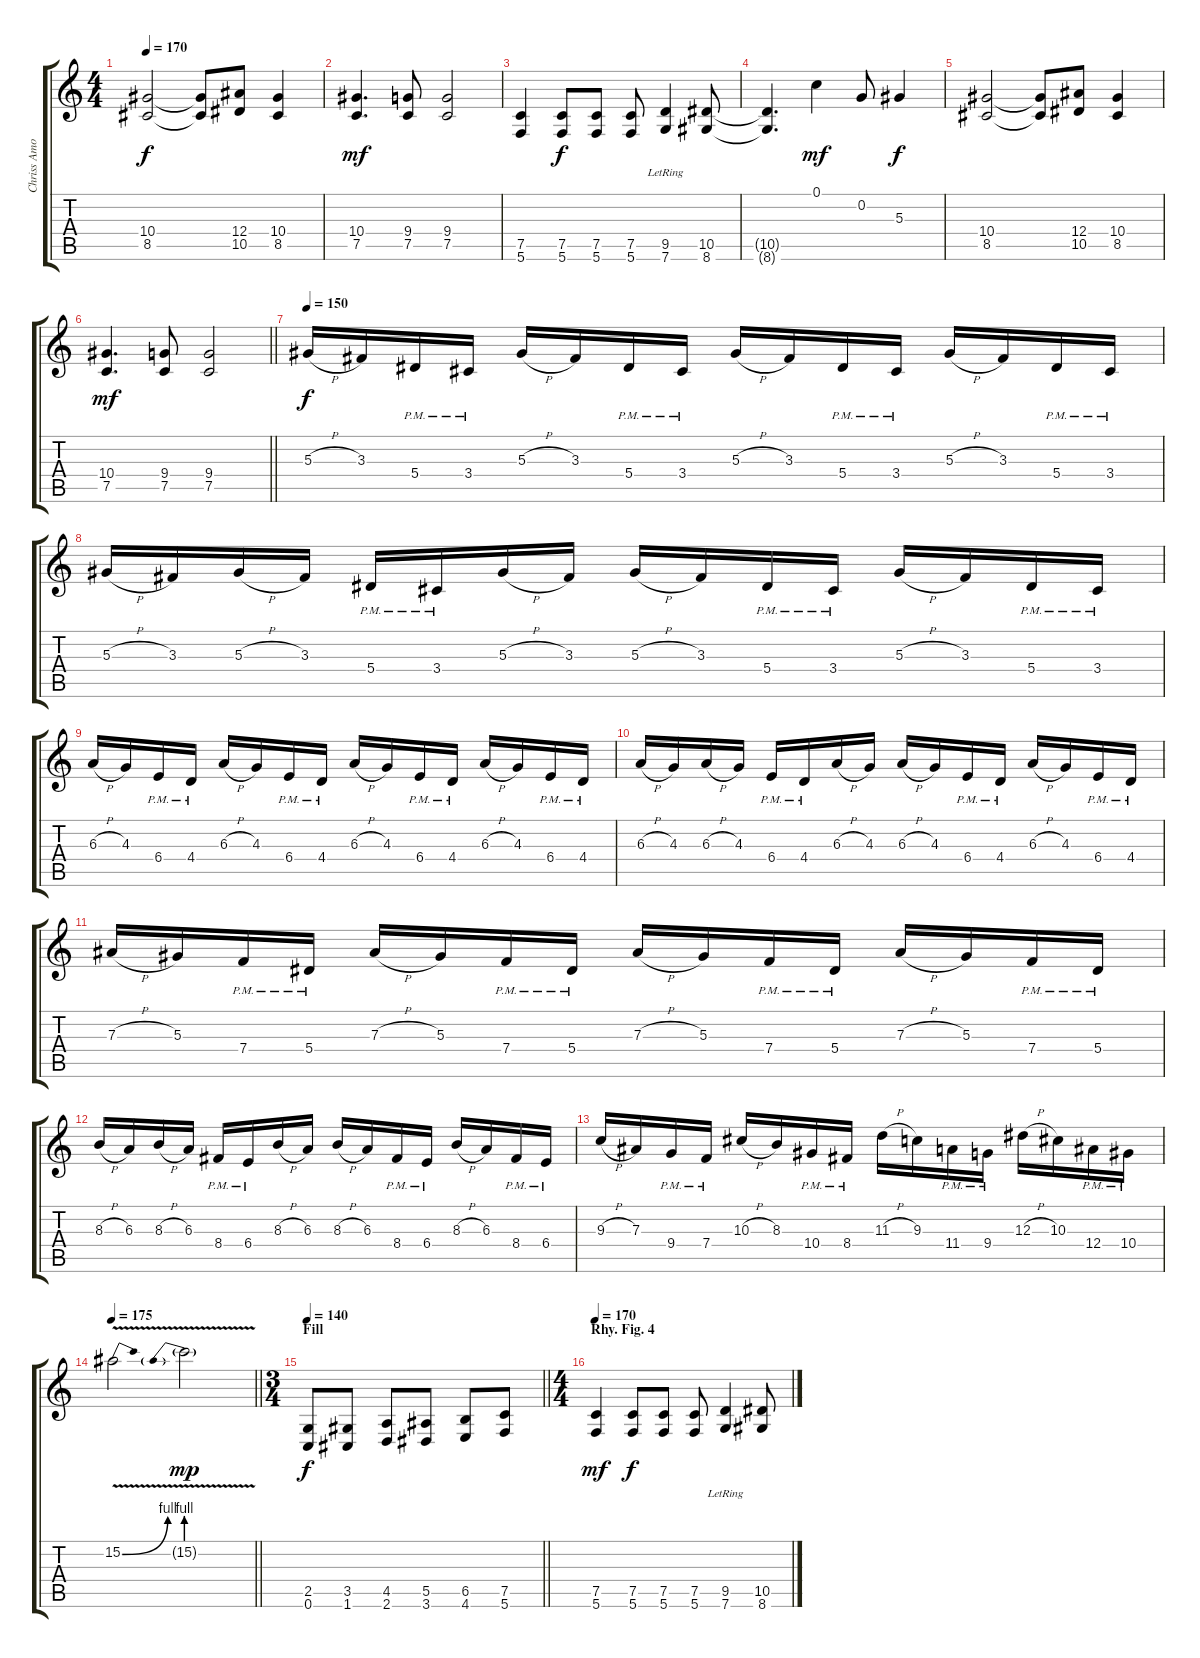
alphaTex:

\track ("Chriss Amott" "Chriss Amo") {instrument distortionguitar}
\staff {score tabs}
\tuning (C4 G3 Eb3 Bb2 F2 C2) {hide}
\ts (4 4)
\tempo 170
\clef g2
\ks c
(10.4 8.5).2{dy f} (10.4{t} 8.5{t}).8 (12.4 10.5).8 (10.4 8.5).4 |
(10.4 7.5).4{d dy mf} (9.4 7.5).8 (9.4 7.5).2 |
(7.5 5.6).4 (7.5 5.6).8{dy f} (7.5 5.6).8 (7.5 5.6).8 (9.5{lr} 7.6{lr}).4 (10.5 8.6).8 |
(10.5{t} 8.6{t}).4{d} 0.1.4{dy mf} 0.2.8 5.3.4{dy f} |
(10.4 8.5).2 (10.4{t} 8.5{t}).8 (12.4 10.5).8 (10.4 8.5).4 |
\barLineRight lightlight
(10.4 7.5).4{d dy mf} (9.4 7.5).8 (9.4 7.5).2 |
\tempo 150
5.3{h}.16{dy f} 3.3.16 5.4{pm}.16 3.4{pm}.16 5.3{h}.16 3.3.16 5.4{pm}.16 3.4{pm}.16 5.3{h}.16 3.3.16 5.4{pm}.16 3.4{pm}.16 5.3{h}.16 3.3.16 5.4{pm}.16 3.4{pm}.16 |
5.3{h}.16 3.3.16 5.3{h}.16 3.3.16 5.4{pm}.16 3.4{pm}.16 5.3{h}.16 3.3.16 5.3{h}.16 3.3.16 5.4{pm}.16 3.4{pm}.16 5.3{h}.16 3.3.16 5.4{pm}.16 3.4{pm}.16 |
6.3{h}.16 4.3.16 6.4{pm}.16 4.4{pm}.16 6.3{h}.16 4.3.16 6.4{pm}.16 4.4{pm}.16 6.3{h}.16 4.3.16 6.4{pm}.16 4.4{pm}.16 6.3{h}.16 4.3.16 6.4{pm}.16 4.4{pm}.16 |
6.3{h}.16 4.3.16 6.3{h}.16 4.3.16 6.4{pm}.16 4.4{pm}.16 6.3{h}.16 4.3.16 6.3{h}.16 4.3.16 6.4{pm}.16 4.4{pm}.16 6.3{h}.16 4.3.16 6.4{pm}.16 4.4{pm}.16 |
7.3{h}.16 5.3.16 7.4{pm}.16 5.4{pm}.16 7.3{h}.16 5.3.16 7.4{pm}.16 5.4{pm}.16 7.3{h}.16 5.3.16 7.4{pm}.16 5.4{pm}.16 7.3{h}.16 5.3.16 7.4{pm}.16 5.4{pm}.16 |
8.3{h}.16 6.3.16 8.3{h}.16 6.3.16 8.4{pm}.16 6.4{pm}.16 8.3{h}.16 6.3.16 8.3{h}.16 6.3.16 8.4{pm}.16 6.4{pm}.16 8.3{h}.16 6.3.16 8.4{pm}.16 6.4{pm}.16 |
9.3{h}.16 7.3.16 9.4{pm}.16 7.4{pm}.16 10.3{h}.16 8.3.16 10.4{pm}.16 8.4{pm}.16 11.3{h}.16 9.3.16 11.4{pm}.16 9.4{pm}.16 12.3{h}.16 10.3.16 12.4{pm}.16 10.4{pm}.16 |
\tempo 175
\barLineRight lightlight
15.2{be (bend 0 0 60 4) v}.2 15.2{be (prebend 0 4 60 4) v g}.2{dy mp} |
\ts (3 4)
\section ("" "Fill")
\tempo 140
\barLineRight lightlight
(2.5 0.6).8{dy f} (3.5 1.6).8 (4.5 2.6).8 (5.5 3.6).8 (6.5 4.6).8 (7.5 5.6).8 |
\ts (4 4)
\section ("" "Rhy. Fig. 4")
\tempo 170
(7.5 5.6).4{dy mf} (7.5 5.6).8{dy f} (7.5 5.6).8 (7.5 5.6).8 (9.5{lr} 7.6{lr}).4 (10.5 8.6).8
